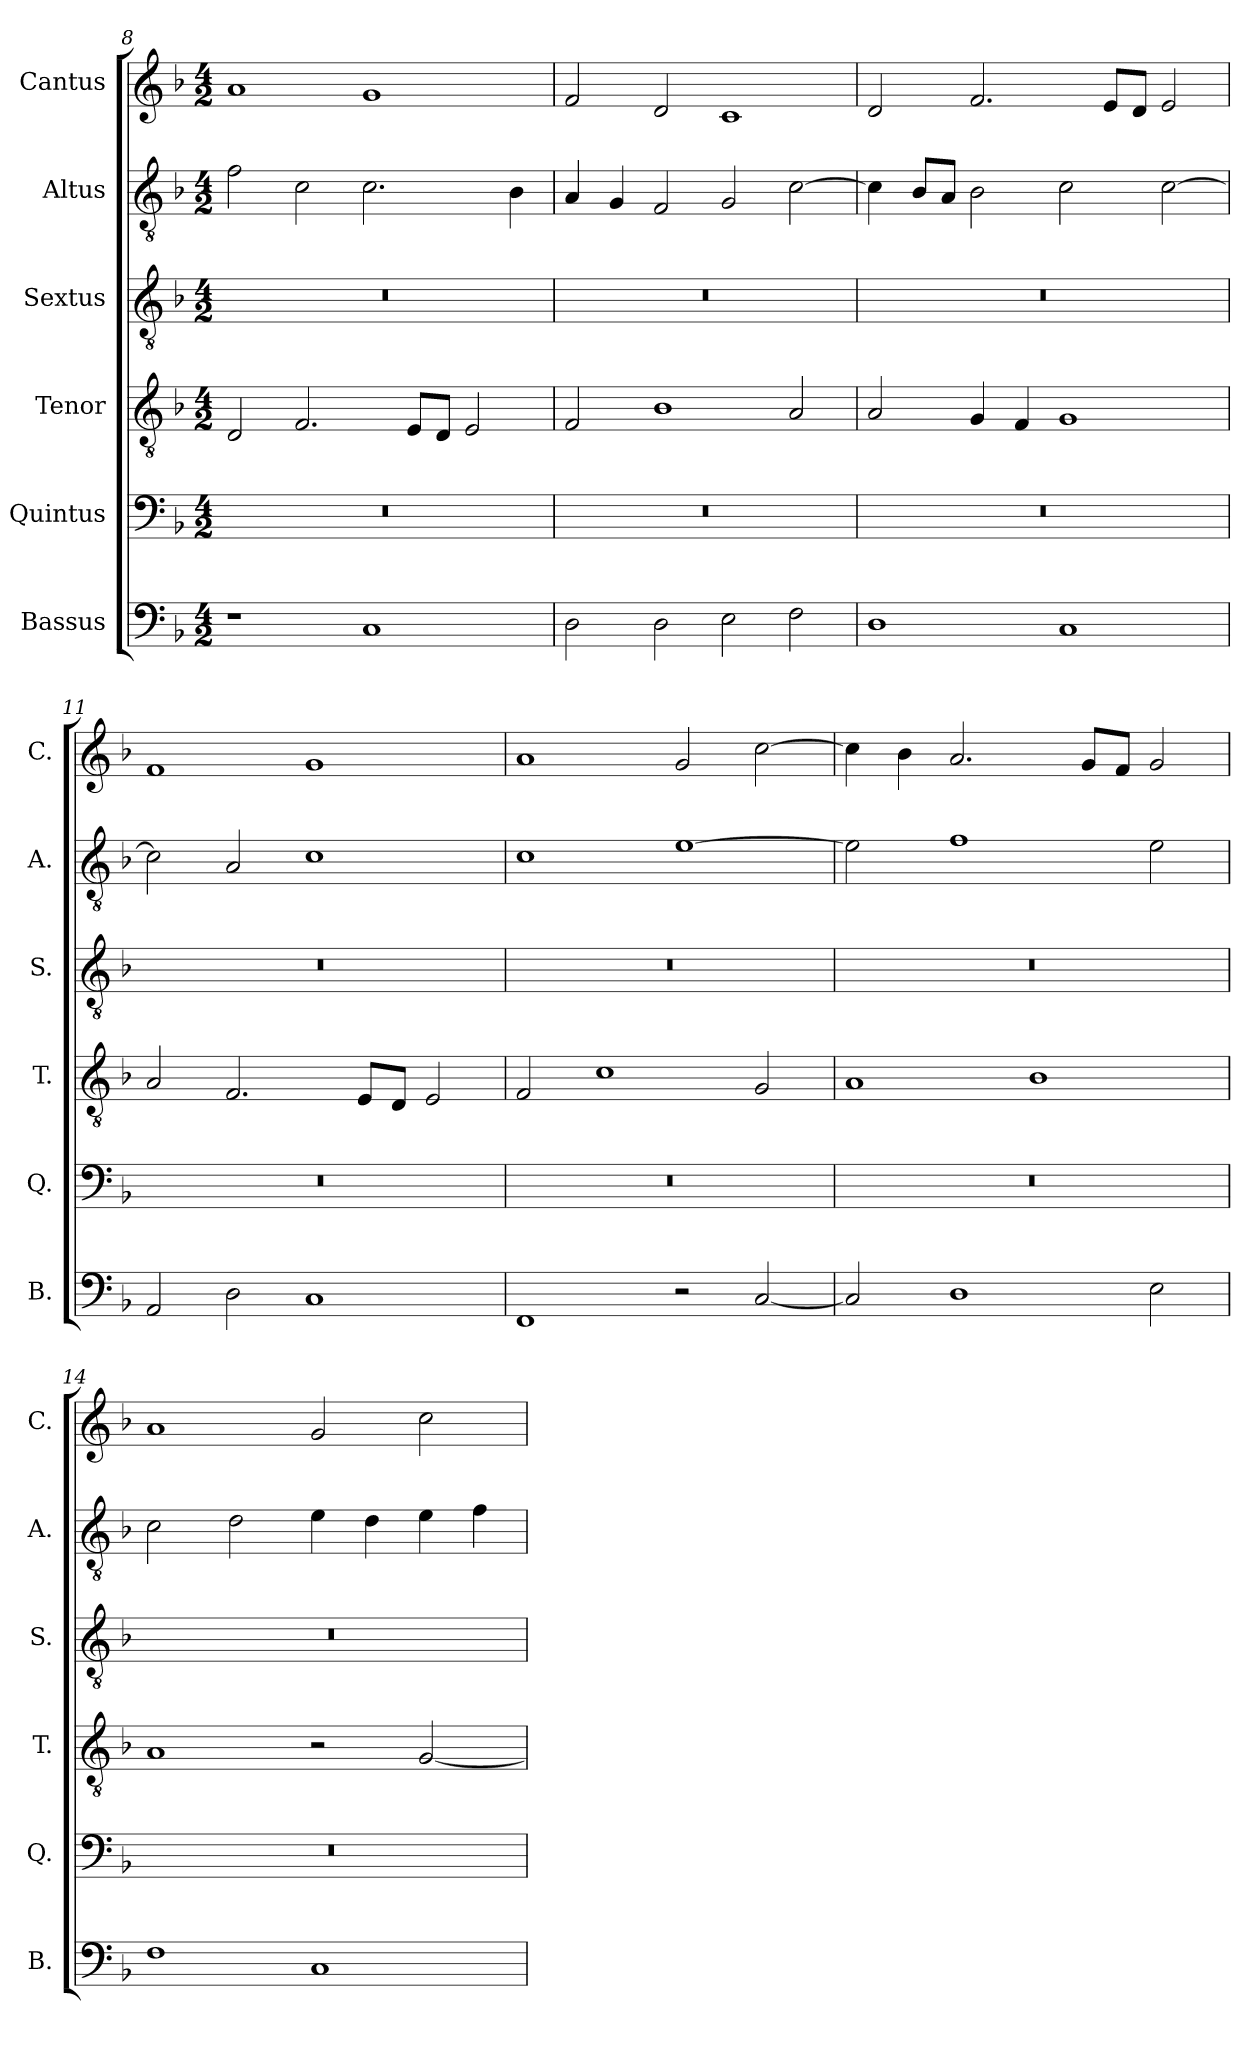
**kern	**kern	**kern	**kern	**kern	**kern
*part6	*part5	*part4	*part3	*part2	*part1
*staff6	*staff5	*staff4	*staff3	*staff2	*staff1
*I"Bassus	*I"Quintus	*I"Tenor	*I"Sextus	*I"Altus	*I"Cantus
*I'B.	*I'Q.	*I'T.	*I'S.	*I'A.	*I'C.
*clefF4	*clefF4	*clefGv2	*clefGv2	*clefGv2	*clefG2
*k[b-]	*k[b-]	*k[b-]	*k[b-]	*k[b-]	*k[b-]
*M4/2	*M4/2	*M4/2	*M4/2	*M4/2	*M4/2
=8	=8	=8	=8	=8	=8
1r	0r	2D/	0r	2f\	1a
.	.	2.F/	.	2c\	.
1C	.	.	.	2.c\	1g
.	.	8E/L	.	.	.
.	.	8D/J	.	.	.
.	.	2E/	.	.	.
.	.	.	.	4B-\	.
=9	=9	=9	=9	=9	=9
2D\	0r	2F/	0r	4A/	2f/
.	.	.	.	4G/	.
2D\	.	1B-	.	2F/	2d/
2E\	.	.	.	2G/	1c
2F\	.	2A/	.	[2c\	.
=10	=10	=10	=10	=10	=10
1D	0r	2A/	0r	4c\]	2d/
.	.	.	.	8B-/L	.
.	.	.	.	8A/J	.
.	.	4G/	.	2B-\	2.f/
.	.	4F/	.	.	.
1C	.	1G	.	2c\	.
.	.	.	.	.	8e/L
.	.	.	.	.	8d/J
.	.	.	.	[2c\	2e/
!!LO:PB:g=z
=11	=11	=11	=11	=11	=11
2AA/	0r	2A/	0r	2c\]	1f
2D\	.	2.F/	.	2A/	.
1C	.	.	.	1c	1g
.	.	8E/L	.	.	.
.	.	8D/J	.	.	.
.	.	2E/	.	.	.
=12	=12	=12	=12	=12	=12
1FF	0r	2F/	0r	1c	1a
.	.	1c	.	.	.
2r	.	.	.	[1e	2g/
[2C/	.	2G/	.	.	[2cc\
=13	=13	=13	=13	=13	=13
2C/]	0r	1A	0r	2e\]	4cc\]
.	.	.	.	.	4b-\
1D	.	.	.	1f	2.a/
.	.	1B-	.	.	.
.	.	.	.	.	8g/L
.	.	.	.	.	8f/J
2E\	.	.	.	2e\	2g/
=14	=14	=14	=14	=14	=14
1F	0r	1A	0r	2c\	1a
.	.	.	.	2d\	.
1C	.	2r	.	4e\	2g/
.	.	.	.	4d\	.
.	.	[2G/	.	4e\	2cc\
.	.	.	.	4f\	.
=	=	=	=	=	=
*-	*-	*-	*-	*-	*-
